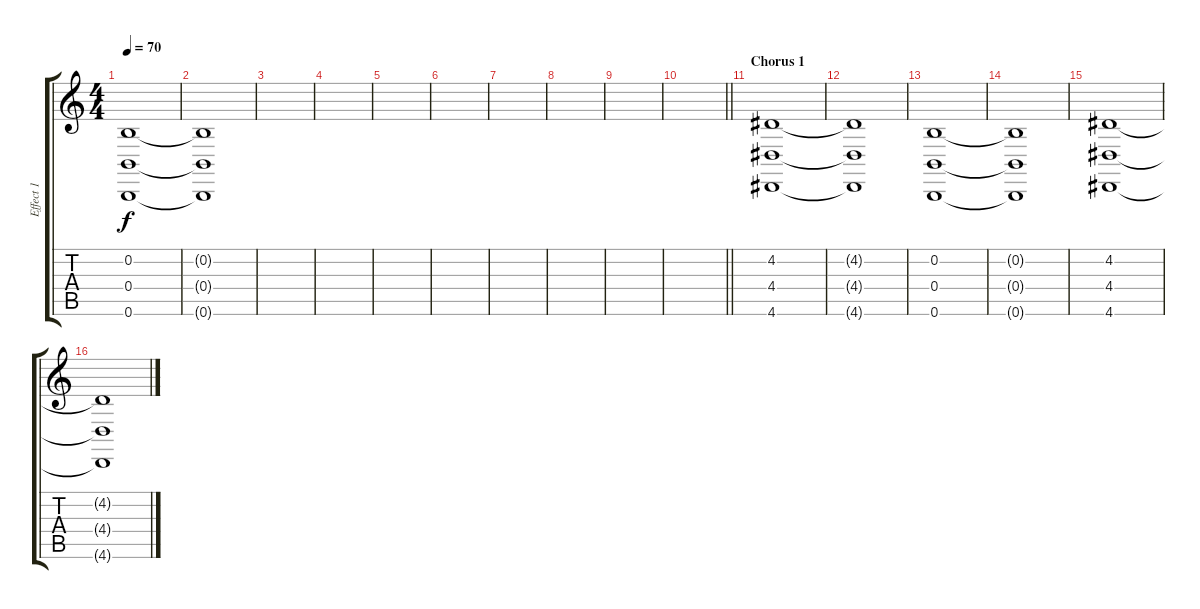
\track ("Effect 1" "Effect 1") {instrument rockorgan}
\staff {score tabs}
\tuning (Eb4 B3 Gb3 B2 Gb2 B1) {hide}
\ts (4 4)
\tempo 70
\clef g2
\ks c
(0.2 0.4 0.6).1{dy f} |
(0.2{t} 0.4{t} 0.6{t}).1 |
|
|
|
|
|
|
|
\barLineRight lightlight
|
\section ("" "Chorus 1")
(4.2 4.4 4.6).1{volume 7 instrument rockorgan} |
(4.2{t} 4.4{t} 4.6{t}).1 |
(0.2 0.4 0.6).1 |
(0.2{t} 0.4{t} 0.6{t}).1 |
(4.2 4.4 4.6).1{volume 7 instrument rockorgan} |
(4.2{t} 4.4{t} 4.6{t}).1
